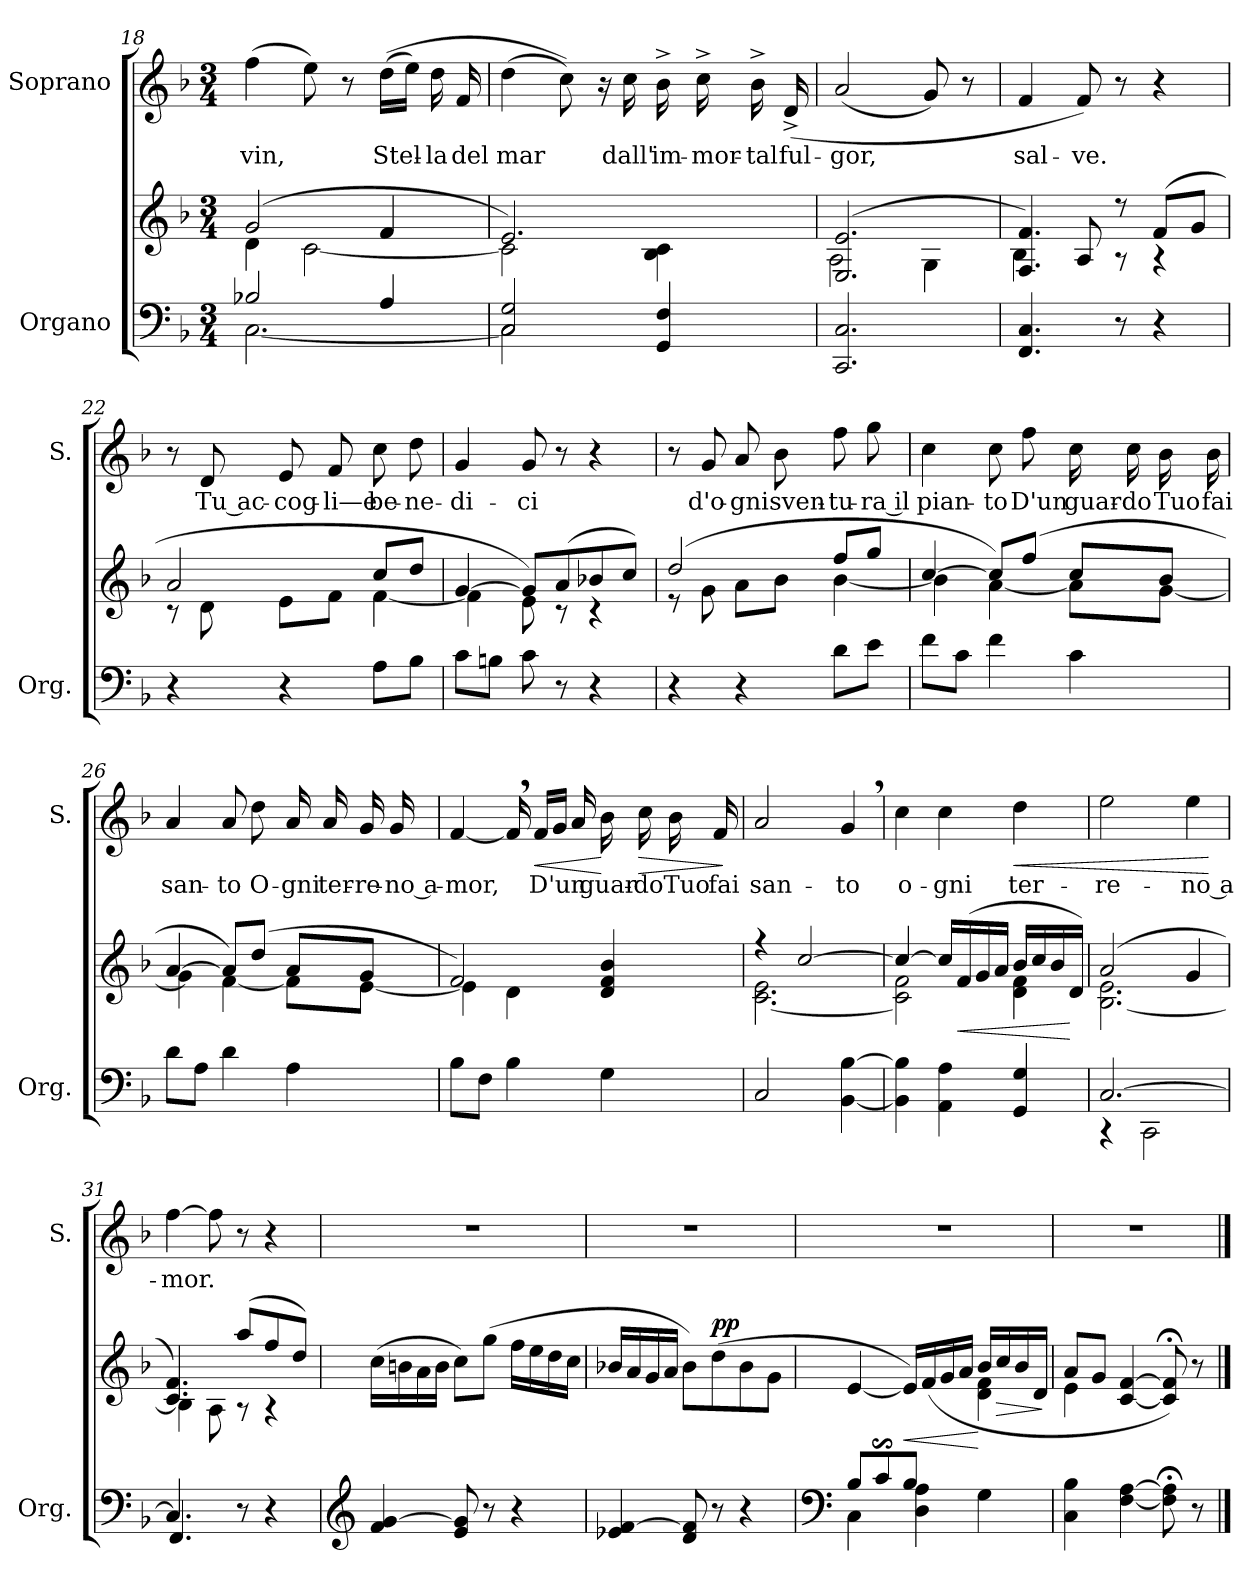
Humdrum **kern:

**kern	**kern	**dynam	**kern	**text	**dynam
*part2	*part2	*part2	*part1	*part1	*part1
*staff3	*staff2	*staff2/3	*staff1	*staff1	*staff1
*I"Organo	*	*	*I"Soprano	*	*
*I'Org.	*	*	*I'S.	*	*
*clefF4	*clefG2	*	*clefG2	*	*
*k[b-]	*k[b-]	*	*k[b-]	*	*
*M3/4	*M3/4	*	*M3/4	*	*
=18	=18	=18	=18	=18	=18
*^	*^	*	*	*	*
!	!	!	!	!	!	!LO:LY:b	!
2B-X/	[2.C\	(>2g/	4d\	.	(>4ff\	-vin,	.
.	.	.	[2c\	.	8ee\)	.	.
.	.	.	.	.	8r	.	.
!	!	!	!	!	!	!LO:LY:b	!
4A/	.	4f/	.	.	(>(>16dd\LL	Stel-	.
.	.	.	.	.	16ee\JJ)	.	.
!	!	!	!	!	!	!LO:LY:b	!
.	.	.	.	.	16dd\	-la	.
!	!	!	!	!	!	!LO:LY:b	!
.	.	.	.	.	16f/	del	.
=19	=19	=19	=19	=19	=19	=19	=19
!	!	!	!	!	!	!LO:LY:b	!
2C/ 2G/	2C\]	2.e/)	2c\]	.	(>4dd\	mar	.
.	.	.	.	.	8cc\))	.	.
.	.	.	.	.	16r	.	.
!	!	!	!	!	!	!LO:LY:b	!
.	.	.	.	.	16cc\	dall'	.
!	!	!	!	!	!	!LO:LY:b	!
4GG/ 4F/	4ryy	.	4B-\ 4c\	.	16b-^\	im-	.
!	!	!	!	!	!	!LO:LY:b	!
.	.	.	.	.	16cc^\	-mor-	.
!	!	!	!	!	!	!LO:LY:b	!
.	.	.	.	.	16b-^\	-tal	.
!	!	!	!	!	!	!LO:LY:b	!
.	.	.	.	.	(>16d^/	ful-	.
*v	*v	*	*	*	*	*	*
=20	=20	=20	=20	=20	=20	=20
!	!	!	!	!	!LO:LY:b	!
2.CC/ 2.C/	(>2.E/ 2.e/	2A\	.	(<2a/	-gor,	.
.	.	4G\	.	8g/)	.	.
.	.	.	.	8r	.	.
=21	=21	=21	=21	=21	=21	=21
!	!	!	!	!	!LO:LY:b	!
4.FF/ 4.C/	4.F/ 4.f/)	4B-\	.	4f/	sal-	.
!	!	!	!	!	!LO:LY:b	!
.	.	8A/	.	8f/)	-ve.	.
8r	8r	8r	.	8r	.	.
4r	(>8f/L	4r	.	4r	.	.
.	8g/J	.	.	.	.	.
!!LO:LB:g=z
=22	=22	=22	=22	=22	=22	=22
4r	2a/	8r	.	8r	.	.
!	!	!	!	!	!LO:LY:b	!
.	.	8d\	.	8d/	Tu ac-	.
!	!	!	!	!	!LO:LY:b	!
4r	.	8e\L	.	8e/	-cog-	.
!	!	!	!	!	!LO:LY:b	!
.	.	8f\J	.	8f/	-li—e	.
!	!	!	!	!	!LO:LY:b	!
8A\L	8cc/L	[4f\	.	8cc\	be-	.
!	!	!	!	!	!LO:LY:b	!
8B-\J	8dd/J	.	.	8dd\	-ne-	.
=23	=23	=23	=23	=23	=23	=23
!	!	!	!	!	!LO:LY:b	!
8c\L	[4g/	4f\]	.	4g/	-di-	.
8Bn\J	.	.	.	.	.	.
!	!	!	!	!	!LO:LY:b	!
8c\	8g/L])	8e\	.	8g/	-ci	.
8r	(>8a/	8r	.	8r	.	.
4r	8b-X/	4r	.	4r	.	.
.	8cc/J)	.	.	.	.	.
=24	=24	=24	=24	=24	=24	=24
4r	(>2dd/	8r	.	8r	.	.
!	!	!	!	!	!LO:LY:b	!
.	.	8g\	.	8g/	d'o-	.
!	!	!	!	!	!LO:LY:b	!
4r	.	8a\L	.	8a/	-gni	.
!	!	!	!	!	!LO:LY:b	!
.	.	8b-\J	.	8b-\	sven-	.
!	!	!	!	!	!LO:LY:b	!
8d\L	8ff/L	[4b-\	.	8ff\	-tu-	.
!	!	!	!	!	!LO:LY:b	!
8e\J	8gg/J	.	.	8gg\	-ra il	.
=25	=25	=25	=25	=25	=25	=25
!	!	!	!	!	!LO:LY:b	!
8f\L	[4cc/	4b-\]	.	4cc\	pian-	.
8c\J	.	.	.	.	.	.
!	!	!	!	!	!LO:LY:b	!
4f\	8cc/L])	[4a\	.	8cc\	-to	.
!	!	!	!	!	!LO:LY:b	!
.	(>8ff/J	.	.	8ff\	D'un	.
!	!	!	!	!	!LO:LY:b	!
4c\	8cc/L	8a\L]	.	16cc\	guar-	.
!	!	!	!	!	!LO:LY:b	!
.	.	.	.	16cc\	-do	.
!	!	!	!	!	!LO:LY:b	!
.	8b-/J	[8g\J	.	16b-\	Tuo	.
!	!	!	!	!	!LO:LY:b	!
.	.	.	.	16b-\	fai	.
!!LO:PB:g=z
=26	=26	=26	=26	=26	=26	=26
!	!	!	!	!	!LO:LY:b	!
8d\L	[4a/	4g\]	.	4a/	san-	.
8A\J	.	.	.	.	.	.
!	!	!	!	!	!LO:LY:b	!
4d\	8a/L])	[4f\	.	8a/	-to	.
!	!	!	!	!	!LO:LY:b	!
.	(>8dd/J	.	.	8dd\	O-	.
!	!	!	!	!	!LO:LY:b	!
4A\	8a/L	8f\L]	.	16a/	-gni	.
!	!	!	!	!	!LO:LY:b	!
.	.	.	.	16a/	ter-	.
!	!	!	!	!	!LO:LY:b	!
.	8g/J	[8e\J	.	16g/	-re-	.
!	!	!	!	!	!LO:LY:b	!
.	.	.	.	16g/	-no a-	.
=27	=27	=27	=27	=27	=27	=27
!	!	!	!	!	!LO:LY:b	!
8B-\L	2f/)	4e\]	.	[4f/	-mor,	.
8F\J	.	.	.	.	.	.
4B-\	.	4d\	.	16f,/]	.	.
!	!	!	!	!	!LO:LY:b	!LO:HP:b
.	.	.	.	16f/LL	-D'un	<
.	.	.	.	16g/JJ	.	.
.	.	.	.	16a/	.	.
!	!	!	!	!	!LO:LY:b	!
4G\	4d/ 4f/ 4b-/	4ryy	.	16b-\	guar-	[
!	!	!	!	!	!LO:LY:b	!LO:HP:b
.	.	.	.	16cc\	-do	>
!	!	!	!	!	!LO:LY:b	!
.	.	.	.	16b-\	Tuo	.
!	!	!	!	!	!LO:LY:b	!
.	.	.	.	16f/	fai	.
*	*v	*v	*	*	*	*
.	.	.	.	.	]
=28	=28	=28	=28	=28	=28
*	*^	*	*	*	*
!	!	!	!	!	!LO:LY:b	!
2C/	4r	[2.c\ 2.e\	.	2a/	san-	.
.	[2cc/	.	.	.	.	.
!	!	!	!	!	!LO:LY:b	!
[4BB-\ [4B-\	.	.	.	4g,/	-to	.
=29	=29	=29	=29	=29	=29	=29
!	!	!	!	!	!LO:LY:b	!
4BB-\] 4B-\]	4cc/_	2c\] 2f\	.	4cc\	o-	.
!	!	!	!	!	!LO:LY:b	!
4AA\ 4A\	16cc/LL]	.	.	4cc\	-gni	.
!	!	!	!LO:HP:b	!	!	!
.	(>16f/	.	<	.	.	.
.	16g/	.	.	.	.	.
.	16a/JJ	.	.	.	.	.
!	!	!	!	!	!LO:LY:b	!LO:HP:b
4GG/ 4G/	16b-/LL	4d\ 4f\	.	4dd\	ter-	<
.	16cc/	.	.	.	.	.
.	16b-/	.	.	.	.	.
.	16d/JJ)	.	[	.	.	.
!!LO:LB:g=z
=30	=30	=30	=30	=30	=30	=30
*^	*	*	*	*	*	*
!	!	!	!	!	!	!LO:LY:b	!
[2.C/	4r	(>2a/	[2.B-\ 2.e\	.	2ee\	-re-	.
.	2CC\	.	.	.	.	.	.
!	!	!	!	!	!	!LO:LY:b	!
.	.	4g/	.	.	4ee\	-no a-	.
*v	*v	*	*	*	*	*	*
*	*v	*v	*	*	*	*
.	.	.	.	.	[
=31	=31	=31	=31	=31	=31
*^	*^	*	*	*	*
!	!	!	!	!	!	!LO:LY:b	!
4.C/]	4.FF/	4.c/ 4.f/)	4B-\]	.	[4ff\	-mor.	.
.	.	.	8A\	.	8ff\]	.	.
8r	8ryy	(>8aa/L	8r	.	8r	.	.
4r	4ryy	8ff/	4r	.	4r	.	.
.	.	8dd/J)	.	.	.	.	.
*v	*v	*	*	*	*	*	*
*	*v	*v	*	*	*	*
=32	=32	=32	=32	=32	=32
*clefG2	*	*	*	*	*
4f/ [4g/	(>16cc\LL	.	2.r	.	.
.	16bn\	.	.	.	.
.	16a\	.	.	.	.
.	16b\JJ	.	.	.	.
!	!	!LO:DY:a	!	!	!
8e/ 8g/]	8cc\L)	other-dynamics	.	.	.
8r	(>8gg\J	.	.	.	.
4r	16ff\LL	.	.	.	.
.	16ee\	.	.	.	.
.	16dd\	.	.	.	.
.	16cc\JJ	.	.	.	.
=33	=33	=33	=33	=33	=33
4e-X/ [4f/	16b-X/LL	.	2.r	.	.
.	16a/	.	.	.	.
.	16g/	.	.	.	.
.	16a/JJ	.	.	.	.
8d/ 8f/]	8b-\L)	.	.	.	.
!	!	!LO:DY:a	!	!	!
8r	(>8dd\	pp	.	.	.
4r	8b-\	.	.	.	.
.	8g\J	.	.	.	.
=34	=34	=34	=34	=34	=34
*clefF4	*	*	*	*	*
*^	*^	*	*	*	*
!	!	!	!	!LO:DY:a	!	!	!
8B-/L	4C\	[4e/	2ryy	other-dynamics	2.r	.	.
8cs$SS/	.	.	.	.	.	.	.
!	!	!	!	!LO:HP:b	!	!	!
8B-/J	4D\ 4A\	16e/LL])	.	<	.	.	.
.	.	(>16f/	.	.	.	.	.
4.ryy	.	16g/	.	.	.	.	.
.	.	16a/JJ	.	.	.	.	.
.	4G\	16b-/LL	4d\ 4f\	[	.	.	.
!	!	!	!	!LO:HP:b	!	!	!
.	.	16cc/	.	>	.	.	.
.	.	16b-/	.	.	.	.	.
.	.	16d/JJ	.	.	.	.	.
*v	*v	*	*	*	*	*	*
*	*v	*v	*	*	*	*
.	.	]	.	.	.
=35	=35	=35	=35	=35	=35
*	*^	*	*	*	*
4C\ 4B-\	8a/L	4e\	.	2.r	.	.
.	8g/J	.	.	.	.	.
[4F\ [4A\	[4c/ [4f/	2ryy	.	.	.	.
8F\];< 8A\];<	8c/];< 8f/];<)	.	.	.	.	.
8r	8r	.	.	.	.	.
*	*v	*v	*	*	*	*
==	==	==	==	==	==
*-	*-	*-	*-	*-	*-
